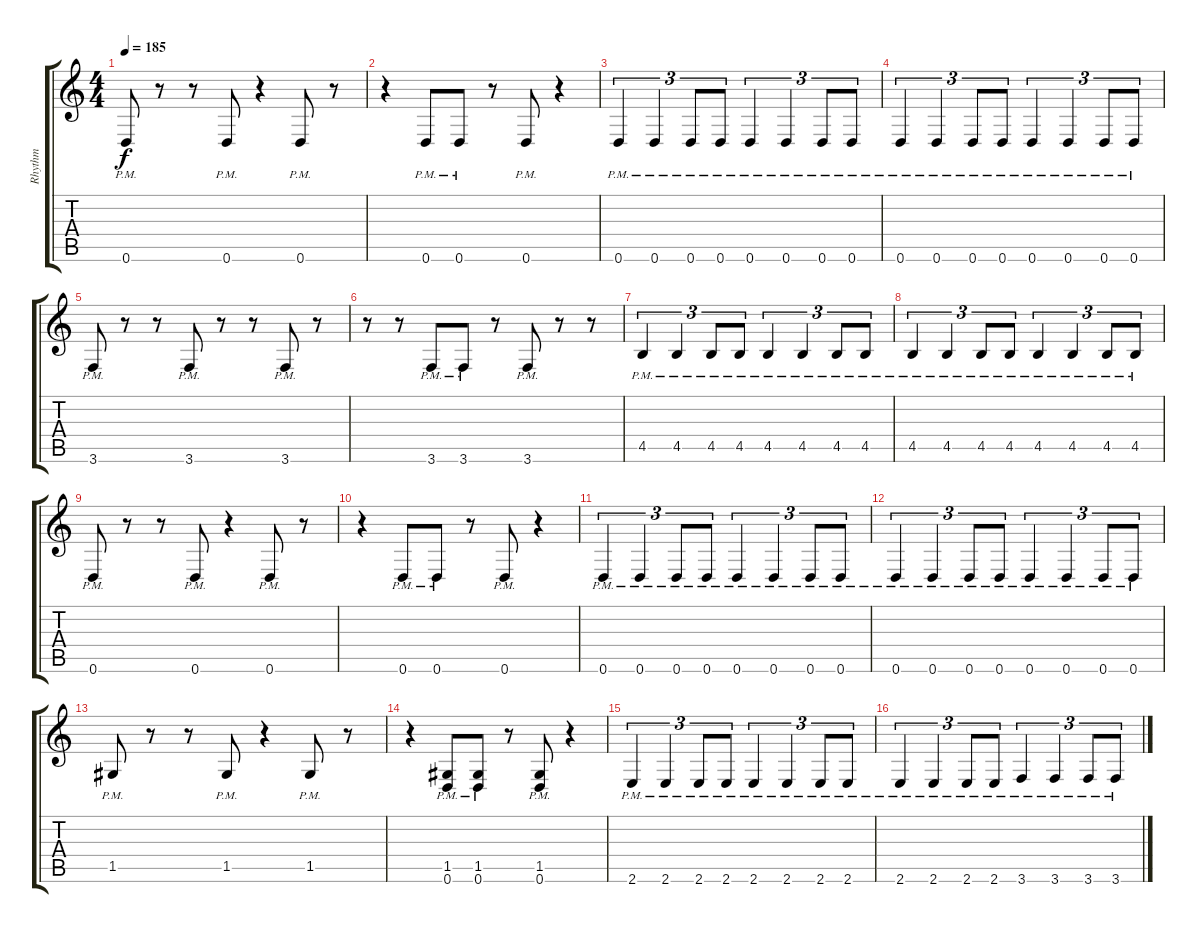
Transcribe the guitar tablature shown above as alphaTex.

\track ("Rhythm" "Rhythm") {instrument distortionguitar}
\staff {score tabs}
\tuning (D4 A3 F3 C3 G2 D2) {hide}
\ts (4 4)
\tempo 185
\clef g2
\ks c
0.6{pm}.8{dy f} r.8 r.8 0.6{pm}.8 r.4 0.6{pm}.8 r.8 |
r.4 0.6{pm}.8 0.6{pm}.8 r.8 0.6{pm}.8 r.4 |
0.6{pm}.4{tu (3 2)} 0.6{pm}.4{tu (3 2)} 0.6{pm}.8{tu (3 2)} 0.6{pm}.8{tu (3 2)} 0.6{pm}.4{tu (3 2)} 0.6{pm}.4{tu (3 2)} 0.6{pm}.8{tu (3 2)} 0.6{pm}.8{tu (3 2)} |
0.6{pm}.4{tu (3 2)} 0.6{pm}.4{tu (3 2)} 0.6{pm}.8{tu (3 2)} 0.6{pm}.8{tu (3 2)} 0.6{pm}.4{tu (3 2)} 0.6{pm}.4{tu (3 2)} 0.6{pm}.8{tu (3 2)} 0.6{pm}.8{tu (3 2)} |
3.6{pm}.8 r.8 r.8 3.6{pm}.8 r.8 r.8 3.6{pm}.8 r.8 |
r.8 r.8 3.6{pm}.8 3.6{pm}.8 r.8 3.6{pm}.8 r.8 r.8 |
4.5{pm}.4{tu (3 2)} 4.5{pm}.4{tu (3 2)} 4.5{pm}.8{tu (3 2)} 4.5{pm}.8{tu (3 2)} 4.5{pm}.4{tu (3 2)} 4.5{pm}.4{tu (3 2)} 4.5{pm}.8{tu (3 2)} 4.5{pm}.8{tu (3 2)} |
4.5{pm}.4{tu (3 2)} 4.5{pm}.4{tu (3 2)} 4.5{pm}.8{tu (3 2)} 4.5{pm}.8{tu (3 2)} 4.5{pm}.4{tu (3 2)} 4.5{pm}.4{tu (3 2)} 4.5{pm}.8{tu (3 2)} 4.5{pm}.8{tu (3 2)} |
0.6{pm}.8 r.8 r.8 0.6{pm}.8 r.4 0.6{pm}.8 r.8 |
r.4 0.6{pm}.8 0.6{pm}.8 r.8 0.6{pm}.8 r.4 |
0.6{pm}.4{tu (3 2)} 0.6{pm}.4{tu (3 2)} 0.6{pm}.8{tu (3 2)} 0.6{pm}.8{tu (3 2)} 0.6{pm}.4{tu (3 2)} 0.6{pm}.4{tu (3 2)} 0.6{pm}.8{tu (3 2)} 0.6{pm}.8{tu (3 2)} |
0.6{pm}.4{tu (3 2)} 0.6{pm}.4{tu (3 2)} 0.6{pm}.8{tu (3 2)} 0.6{pm}.8{tu (3 2)} 0.6{pm}.4{tu (3 2)} 0.6{pm}.4{tu (3 2)} 0.6{pm}.8{tu (3 2)} 0.6{pm}.8{tu (3 2)} |
1.5{pm}.8 r.8 r.8 1.5{pm}.8 r.4 1.5{pm}.8 r.8 |
r.4 (1.5 0.6{pm}).8 (1.5 0.6{pm}).8 r.8 (1.5 0.6{pm}).8 r.4 |
2.6{pm}.4{tu (3 2)} 2.6{pm}.4{tu (3 2)} 2.6{pm}.8{tu (3 2)} 2.6{pm}.8{tu (3 2)} 2.6{pm}.4{tu (3 2)} 2.6{pm}.4{tu (3 2)} 2.6{pm}.8{tu (3 2)} 2.6{pm}.8{tu (3 2)} |
2.6{pm}.4{tu (3 2)} 2.6{pm}.4{tu (3 2)} 2.6{pm}.8{tu (3 2)} 2.6{pm}.8{tu (3 2)} 3.6{pm}.4{tu (3 2)} 3.6{pm}.4{tu (3 2)} 3.6{pm}.8{tu (3 2)} 3.6{pm}.8{tu (3 2)}
